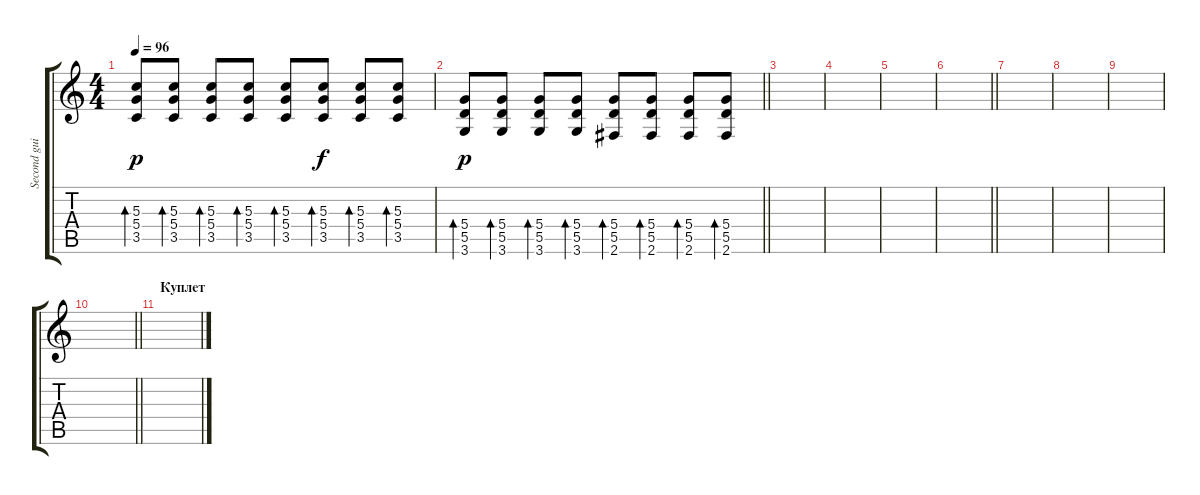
\track ("Second guitar" "Second gui") {instrument overdrivenguitar}
\staff {score tabs}
\tuning (E4 B3 G3 D3 A2 E2) {hide}
\ts (4 4)
\tempo 96
\clef g2
\ks c
(5.3 5.4 3.5).8{bd 120 dy p} (5.3 5.4 3.5).8{bd 120} (5.3 5.4 3.5).8{bd 120} (5.3 5.4 3.5).8{bd 120} (5.3 5.4 3.5).8{bd 120} (5.3 5.4 3.5).8{bd 120 dy f} (5.3 5.4 3.5).8{bd 120} (5.3 5.4 3.5).8{bd 120} |
\barLineRight lightlight
(5.4 5.5 3.6).8{bd 120 dy p} (5.4 5.5 3.6).8{bd 120} (5.4 5.5 3.6).8{bd 120} (5.4 5.5 3.6).8{bd 120} (5.4 5.5 2.6).8{bd 120} (5.4 5.5 2.6).8{bd 120} (5.4 5.5 2.6).8{bd 120} (5.4 5.5 2.6).8{bd 120} |
|
|
|
\barLineRight lightlight
|
|
|
|
\barLineRight lightlight
|
\section ("" "Куплет")
